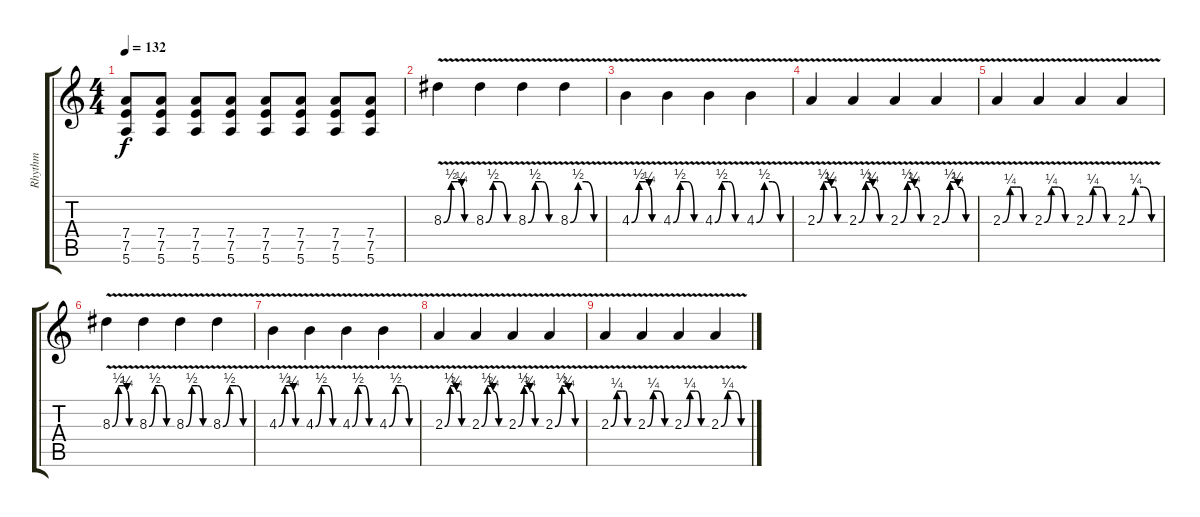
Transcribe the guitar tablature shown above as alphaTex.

\track ("Rhythm" "Rhythm") {instrument overdrivenguitar}
\staff {score tabs}
\tuning (E4 B3 G3 D3 A2 E2) {hide}
\ts (4 4)
\tempo 132
\clef g2
\ks c
(7.4 7.5 5.6).8{dy f} (7.4 7.5 5.6).8 (7.4 7.5 5.6).8 (7.4 7.5 5.6).8 (7.4 7.5 5.6).8 (7.4 7.5 5.6).8 (7.4 7.5 5.6).8 (7.4 7.5 5.6).8 |
8.3{be (custom 0 0 16 2 30 2 38 1 44 0 60 0) v}.4 8.3{be (custom 0 0 15 2 30 2 45 0 60 0) v}.4 8.3{be (custom 0 0 15 2 30 2 44 0 60 0) v}.4 8.3{be (custom 0 0 15 2 30 2 45 0 60 0) v}.4 |
4.3{be (custom 0 0 16 2 30 2 38 1 44 0 60 0) v}.4 4.3{be (custom 0 0 15 2 30 2 45 0 60 0) v}.4 4.3{be (custom 0 0 15 2 30 2 44 0 60 0) v}.4 4.3{be (custom 0 0 15 2 30 2 45 0 60 0) v}.4 |
2.3{be (custom 0 0 14 2 16 2 30 1 38 1 44 0 60 0) v}.4 2.3{be (custom 0 0 15 2 30 1 45 0 60 0) v}.4 2.3{be (custom 0 0 15 2 30 1 33 1 44 0 60 0) v}.4 2.3{be (custom 0 0 15 2 30 1 45 0 60 0) v}.4 |
2.3{be (custom 0 0 16 1 30 1 38 1 44 0 60 0) v}.4 2.3{be (custom 0 0 15 1 30 1 45 0 60 0) v}.4 2.3{be (custom 0 0 15 1 30 1 33 1 44 0 60 0) v}.4 2.3{be (custom 0 0 15 1 30 1 45 0 60 0) v}.4 |
8.3{be (custom 0 0 16 2 30 2 38 1 44 0 60 0) v}.4 8.3{be (custom 0 0 15 2 30 2 45 0 60 0) v}.4 8.3{be (custom 0 0 15 2 30 2 44 0 60 0) v}.4 8.3{be (custom 0 0 15 2 30 2 45 0 60 0) v}.4 |
4.3{be (custom 0 0 16 2 30 2 38 1 44 0 60 0) v}.4 4.3{be (custom 0 0 15 2 30 2 45 0 60 0) v}.4 4.3{be (custom 0 0 15 2 30 2 44 0 60 0) v}.4 4.3{be (custom 0 0 15 2 30 2 45 0 60 0) v}.4 |
2.3{be (custom 0 0 14 2 16 2 30 1 38 1 44 0 60 0) v}.4 2.3{be (custom 0 0 15 2 30 1 45 0 60 0) v}.4 2.3{be (custom 0 0 15 2 30 1 33 1 44 0 60 0) v}.4 2.3{be (custom 0 0 15 2 30 1 45 0 60 0) v}.4 |
2.3{be (custom 0 0 16 1 30 1 38 1 44 0 60 0) v}.4 2.3{be (custom 0 0 15 1 30 1 45 0 60 0) v}.4 2.3{be (custom 0 0 15 1 30 1 33 1 44 0 60 0) v}.4 2.3{be (custom 0 0 15 1 30 1 45 0 60 0) v}.4
